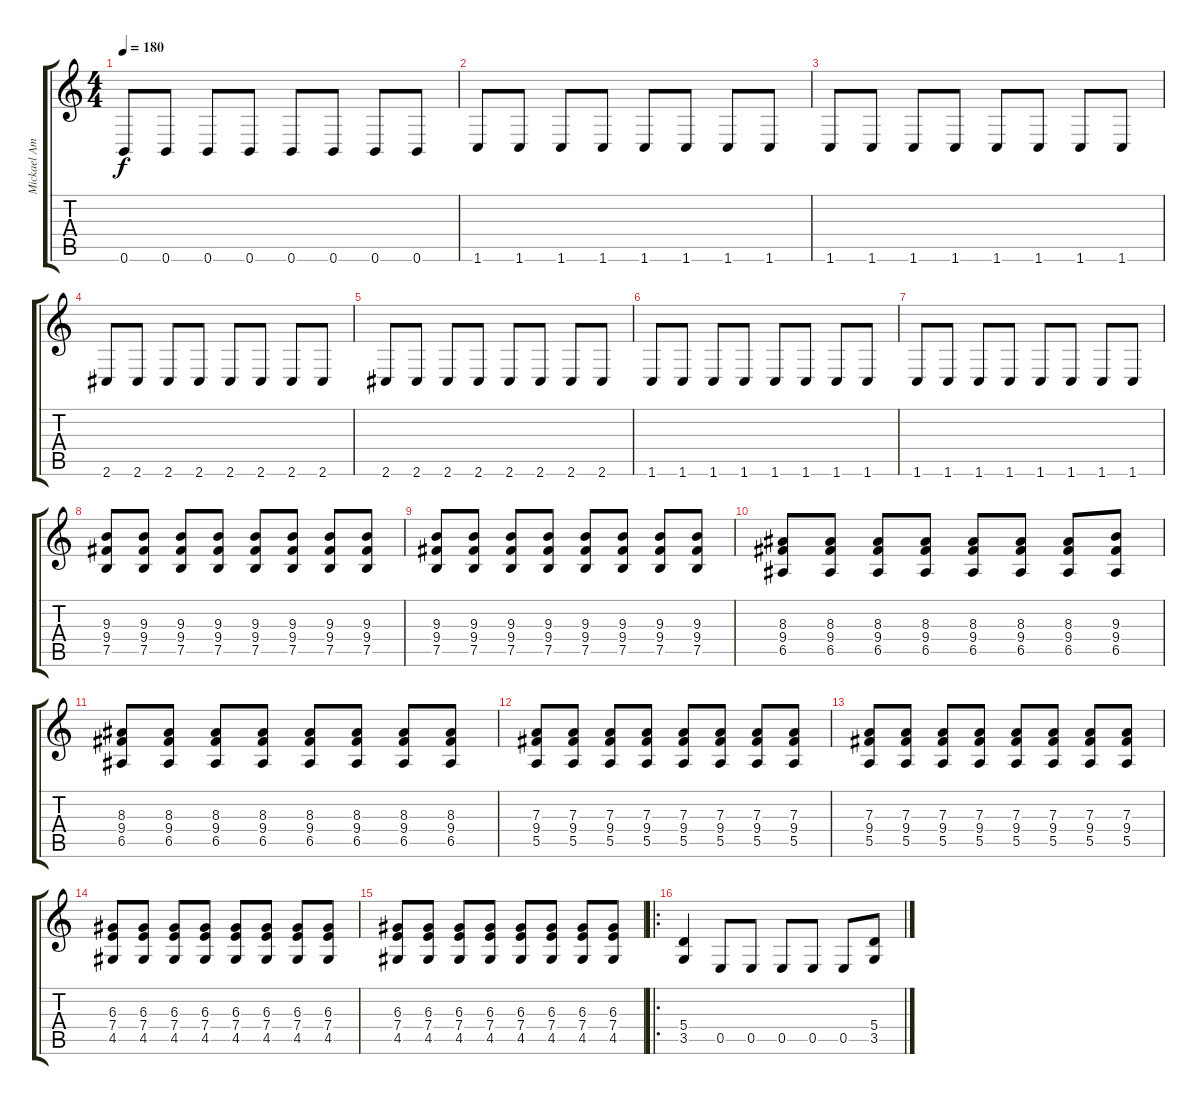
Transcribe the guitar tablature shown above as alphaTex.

\track ("Mickael Amott" "Mickael Am") {instrument distortionguitar}
\staff {score tabs}
\tuning (B3 Gb3 D3 A2 E2 B1) {hide}
\ts (4 4)
\tempo 180
\clef g2
\ks c
0.6.8{dy f} 0.6.8 0.6.8 0.6.8 0.6.8 0.6.8 0.6.8 0.6.8 |
1.6.8 1.6.8 1.6.8 1.6.8 1.6.8 1.6.8 1.6.8 1.6.8 |
1.6.8 1.6.8 1.6.8 1.6.8 1.6.8 1.6.8 1.6.8 1.6.8 |
2.6.8 2.6.8 2.6.8 2.6.8 2.6.8 2.6.8 2.6.8 2.6.8 |
2.6.8 2.6.8 2.6.8 2.6.8 2.6.8 2.6.8 2.6.8 2.6.8 |
1.6.8 1.6.8 1.6.8 1.6.8 1.6.8 1.6.8 1.6.8 1.6.8 |
1.6.8 1.6.8 1.6.8 1.6.8 1.6.8 1.6.8 1.6.8 1.6.8 |
(9.3 9.4 7.5).8 (9.3 9.4 7.5).8 (9.3 9.4 7.5).8 (9.3 9.4 7.5).8 (9.3 9.4 7.5).8 (9.3 9.4 7.5).8 (9.3 9.4 7.5).8 (9.3 9.4 7.5).8 |
(9.3 9.4 7.5).8 (9.3 9.4 7.5).8 (9.3 9.4 7.5).8 (9.3 9.4 7.5).8 (9.3 9.4 7.5).8 (9.3 9.4 7.5).8 (9.3 9.4 7.5).8 (9.3 9.4 7.5).8 |
(8.3 9.4 6.5).8 (8.3 9.4 6.5).8 (8.3 9.4 6.5).8 (8.3 9.4 6.5).8 (8.3 9.4 6.5).8 (8.3 9.4 6.5).8 (8.3 9.4 6.5).8 (9.3 9.4 6.5).8 |
(8.3 9.4 6.5).8 (8.3 9.4 6.5).8 (8.3 9.4 6.5).8 (8.3 9.4 6.5).8 (8.3 9.4 6.5).8 (8.3 9.4 6.5).8 (8.3 9.4 6.5).8 (8.3 9.4 6.5).8 |
(7.3 9.4 5.5).8 (7.3 9.4 5.5).8 (7.3 9.4 5.5).8 (7.3 9.4 5.5).8 (7.3 9.4 5.5).8 (7.3 9.4 5.5).8 (7.3 9.4 5.5).8 (7.3 9.4 5.5).8 |
(7.3 9.4 5.5).8 (7.3 9.4 5.5).8 (7.3 9.4 5.5).8 (7.3 9.4 5.5).8 (7.3 9.4 5.5).8 (7.3 9.4 5.5).8 (7.3 9.4 5.5).8 (7.3 9.4 5.5).8 |
(6.3 7.4 4.5).8 (6.3 7.4 4.5).8 (6.3 7.4 4.5).8 (6.3 7.4 4.5).8 (6.3 7.4 4.5).8 (6.3 7.4 4.5).8 (6.3 7.4 4.5).8 (6.3 7.4 4.5).8 |
(6.3 7.4 4.5).8 (6.3 7.4 4.5).8 (6.3 7.4 4.5).8 (6.3 7.4 4.5).8 (6.3 7.4 4.5).8 (6.3 7.4 4.5).8 (6.3 7.4 4.5).8 (6.3 7.4 4.5).8 |
\ro
(5.4 3.5).4 0.5.8 0.5.8 0.5.8 0.5.8 0.5.8 (5.4 3.5).8
